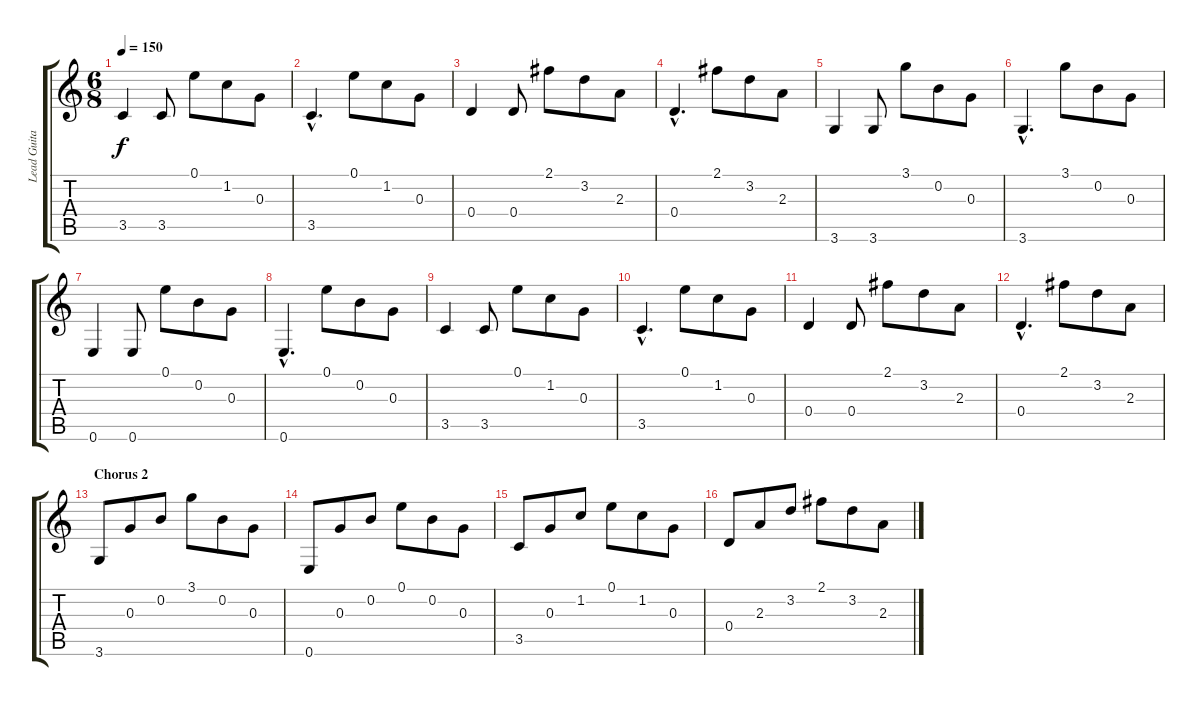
\track ("Lead Guitar" "Lead Guita") {instrument electricguitarclean}
\staff {score tabs}
\tuning (E4 B3 G3 D3 A2 E2) {hide}
\ts (6 8)
\tempo 150
\clef g2
\ks c
3.5.4{dy f} 3.5.8 0.1.8 1.2.8 0.3.8 |
3.5{hac}.4{d} 0.1.8 1.2.8 0.3.8 |
0.4.4 0.4.8 2.1.8 3.2.8 2.3.8 |
0.4{hac}.4{d} 2.1.8 3.2.8 2.3.8 |
3.6.4 3.6.8 3.1.8 0.2.8 0.3.8 |
3.6{hac}.4{d} 3.1.8 0.2.8 0.3.8 |
0.6.4 0.6.8 0.1.8 0.2.8 0.3.8 |
0.6{hac}.4{d} 0.1.8 0.2.8 0.3.8 |
3.5.4 3.5.8 0.1.8 1.2.8 0.3.8 |
3.5{hac}.4{d} 0.1.8 1.2.8 0.3.8 |
0.4.4 0.4.8 2.1.8 3.2.8 2.3.8 |
0.4{hac}.4{d} 2.1.8 3.2.8 2.3.8 |
\section ("" "Chorus 2")
3.6.8 0.3.8 0.2.8 3.1.8 0.2.8 0.3.8 |
0.6.8 0.3.8 0.2.8 0.1.8 0.2.8 0.3.8 |
3.5.8 0.3.8 1.2.8 0.1.8 1.2.8 0.3.8 |
0.4.8 2.3.8 3.2.8 2.1.8 3.2.8 2.3.8
